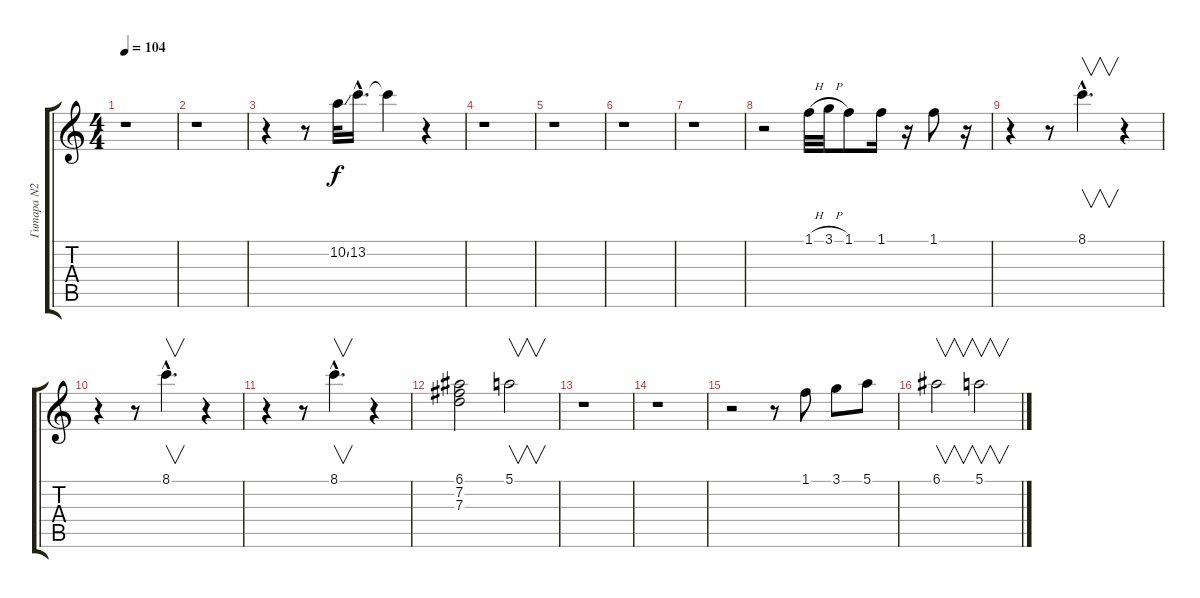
\track ("Гитара N2" "Гитара N2") {instrument acousticguitarsteel}
\staff {score tabs}
\tuning (E4 B3 G3 D3 A2 E2) {hide}
\ts (4 4)
\tempo 104
\clef g2
\ks c
r.1{dy f} |
r.1 |
r.4 r.8 10.2{ss}.32 13.2{hac}.16{d} 13.2{t}.4 r.4 |
r.1 |
r.1 |
r.1 |
r.1 |
r.2 1.1{h}.32 3.1{h}.32 1.1.8 1.1.16 r.16 1.1.8 r.16 |
r.4 r.8 8.1{hac}.4{v d} r.4 |
r.4 r.8 8.1{hac}.4{v d} r.4 |
r.4 r.8 8.1{hac}.4{v d} r.4 |
(6.1 7.2 7.3).2 5.1.2{v} |
r.1 |
r.1 |
r.2 r.8 1.1.8 3.1.8 5.1.8 |
6.1.2{v} 5.1.2{v}
